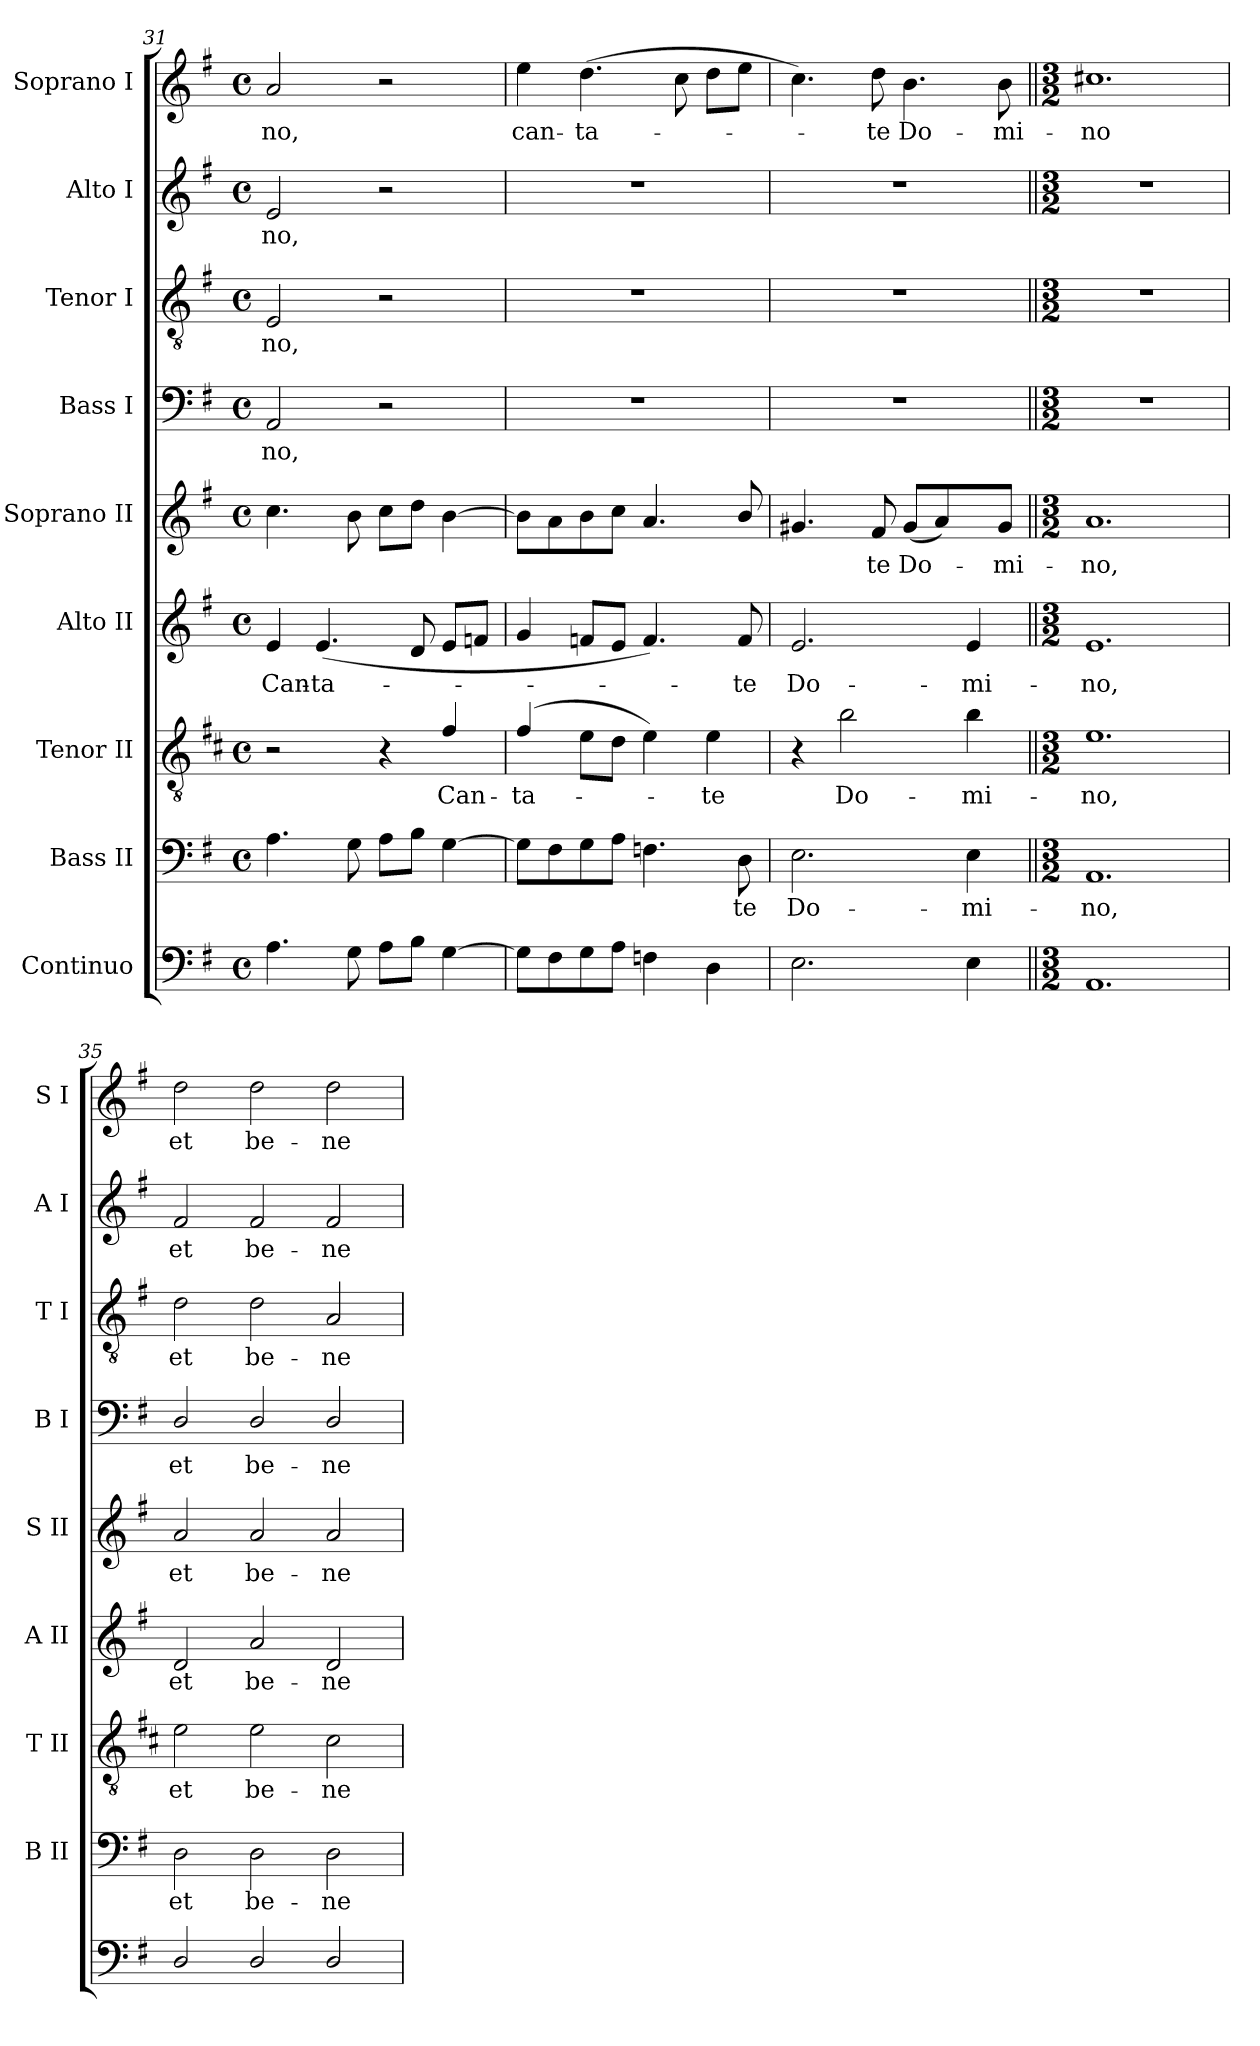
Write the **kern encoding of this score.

**kern	**kern	**text	**kern	**text	**kern	**text	**kern	**text	**kern	**text	**kern	**text	**kern	**text	**kern	**text
*part9	*part8	*part8	*part7	*part7	*part6	*part6	*part5	*part5	*part4	*part4	*part3	*part3	*part2	*part2	*part1	*part1
*staff9	*staff8	*staff8	*staff7	*staff7	*staff6	*staff6	*staff5	*staff5	*staff4	*staff4	*staff3	*staff3	*staff2	*staff2	*staff1	*staff1
*I"Continuo	*I"Bass II	*	*I"Tenor II	*	*I"Alto II	*	*I"Soprano II	*	*I"Bass I	*	*I"Tenor I	*	*I"Alto I	*	*I"Soprano I	*
*	*I'B II	*	*I'T II	*	*I'A II	*	*I'S II	*	*I'B I	*	*I'T I	*	*I'A I	*	*I'S I	*
*clefF4	*clefF4	*	*clefGv2	*	*clefG2	*	*clefG2	*	*clefF4	*	*clefGv2	*	*clefG2	*	*clefG2	*
*	*	*	*ITrd4c7	*	*	*	*	*	*	*	*	*	*	*	*	*
*k[f#]	*k[f#]	*	*k[f#]	*	*k[f#]	*	*k[f#]	*	*k[f#]	*	*k[f#]	*	*k[f#]	*	*k[f#]	*
*G:	*G:	*	*G:	*	*G:	*	*G:	*	*G:	*	*G:	*	*G:	*	*G:	*
*M4/4	*M4/4	*	*M4/4	*	*M4/4	*	*M4/4	*	*M4/4	*	*M4/4	*	*M4/4	*	*M4/4	*
*met(c)	*met(c)	*	*met(c)	*	*met(c)	*	*met(c)	*	*met(c)	*	*met(c)	*	*met(c)	*	*met(c)	*
=31	=31	=31	=31	=31	=31	=31	=31	=31	=31	=31	=31	=31	=31	=31	=31	=31
!	!	!	!	!	!	!LO:LY:b	!	!	!	!LO:LY:b	!	!LO:LY:b	!	!LO:LY:b	!	!LO:LY:b
4.A	4.A	.	2r	.	4e	Can-	4.cc	.	2AA	-no,	2E	no,	2e	-no,	2a	-no,
!	!	!	!	!	!	!LO:LY:b	!	!	!	!	!	!	!	!	!	!
.	.	.	.	.	(<4.e	-ta-	.	.	.	.	.	.	.	.	.	.
8G	8G	.	.	.	.	.	8b	.	.	.	.	.	.	.	.	.
8AL	8AL	.	4r	.	.	.	8ccL	.	2r	.	2r	.	2r	.	2r	.
8BJ	8BJ	.	.	.	8d	.	8ddJ	.	.	.	.	.	.	.	.	.
!	!	!	!	!LO:LY:b	!	!	!	!	!	!	!	!	!	!	!	!
[4G	[4G	.	4B/	Can-	8eL	.	[4b	.	.	.	.	.	.	.	.	.
.	.	.	.	.	8fnJ	.	.	.	.	.	.	.	.	.	.	.
=32	=32	=32	=32	=32	=32	=32	=32	=32	=32	=32	=32	=32	=32	=32	=32	=32
!	!	!	!	!LO:LY:b	!	!	!	!	!	!	!	!	!	!	!	!LO:LY:b
8GL]	8GL]	.	(<4B/	-ta-	4g	.	8bL]	.	1r	.	1r	.	1r	.	4ee	can-
8F#	8F#	.	.	.	.	.	8a	.	.	.	.	.	.	.	.	.
!	!	!	!	!	!	!	!	!	!	!	!	!	!	!	!	!LO:LY:b
8G	8G	.	8AL	.	8fnL	.	8b	.	.	.	.	.	.	.	(>4.dd	-ta-
8AJ	8AJ	.	8GJ	.	8eJ	.	8ccJ	.	.	.	.	.	.	.	.	.
4Fn	4.Fn	.	4A)	.	4.f)	.	4.a	.	.	.	.	.	.	.	.	.
.	.	.	.	.	.	.	.	.	.	.	.	.	.	.	8cc	.
!	!	!	!	!LO:LY:b	!	!	!	!	!	!	!	!	!	!	!	!
4D	.	.	4A	te	.	.	.	.	.	.	.	.	.	.	8ddL	.
!	!	!LO:LY:b	!	!	!	!LO:LY:b	!	!	!	!	!	!	!	!	!	!
.	8D	te	.	.	8f	te	8b/	.	.	.	.	.	.	.	8eeJ	.
=33	=33	=33	=33	=33	=33	=33	=33	=33	=33	=33	=33	=33	=33	=33	=33	=33
!	!	!LO:LY:b	!	!	!	!LO:LY:b	!	!	!	!	!	!	!	!	!	!
2.E	2.E	Do-	4r	.	2.e	Do-	4.g#X	.	1r	.	1r	.	1r	.	4.cc)	.
!	!	!	!	!LO:LY:b	!	!	!	!	!	!	!	!	!	!	!	!
.	.	.	2e	Do-	.	.	.	.	.	.	.	.	.	.	.	.
!	!	!	!	!	!	!	!	!LO:LY:b	!	!	!	!	!	!	!	!LO:LY:b
.	.	.	.	.	.	.	8f#	te	.	.	.	.	.	.	8dd	te
!	!	!	!	!	!	!	!	!LO:LY:b	!	!	!	!	!	!	!	!LO:LY:b
.	.	.	.	.	.	.	(<8g#L	Do-	.	.	.	.	.	.	4.b	Do-
.	.	.	.	.	.	.	4a)	.	.	.	.	.	.	.	.	.
!	!	!LO:LY:b	!	!LO:LY:b	!	!LO:LY:b	!	!	!	!	!	!	!	!	!	!
4E	4E	-mi-	4e	-mi-	4e	-mi-	.	.	.	.	.	.	.	.	.	.
!	!	!	!	!	!	!	!	!LO:LY:b	!	!	!	!	!	!	!	!LO:LY:b
.	.	.	.	.	.	.	8g#J	mi-	.	.	.	.	.	.	8b	-mi-
=34||	=34||	=34||	=34||	=34||	=34||	=34||	=34||	=34||	=34||	=34||	=34||	=34||	=34||	=34||	=34||	=34||
*M3/2	*M3/2	*	*M3/2	*	*M3/2	*	*M3/2	*	*M3/2	*	*M3/2	*	*M3/2	*	*M3/2	*
!	!	!LO:LY:b	!	!LO:LY:b	!	!LO:LY:b	!	!LO:LY:b	!LO:N:vis=1	!	!LO:N:vis=1	!	!LO:N:vis=1	!	!	!LO:LY:b
1.AA	1.AA	-no,	1.A	-no,	1.e	-no,	1.a	-no,	1.r	.	1.r	.	1.r	.	1.cc#X	-no
=35	=35	=35	=35	=35	=35	=35	=35	=35	=35	=35	=35	=35	=35	=35	=35	=35
!	!	!LO:LY:b	!	!LO:LY:b	!	!LO:LY:b	!	!LO:LY:b	!	!LO:LY:b	!	!LO:LY:b	!	!LO:LY:b	!	!LO:LY:b
2D/	2D	et	2A	et	2d	et	2a	et	2D/	et	2d	et	2f#	et	2dd	et
!	!	!LO:LY:b	!	!LO:LY:b	!	!LO:LY:b	!	!LO:LY:b	!	!LO:LY:b	!	!LO:LY:b	!	!LO:LY:b	!	!LO:LY:b
2D/	2D	be-	2A	be-	2a	be-	2a	be-	2D/	be-	2d	be-	2f#	be-	2dd	be-
!	!	!LO:LY:b	!	!LO:LY:b	!	!LO:LY:b	!	!LO:LY:b	!	!LO:LY:b	!	!LO:LY:b	!	!LO:LY:b	!	!LO:LY:b
2D/	2D	-ne-	2F#	-ne-	2d	-ne-	2a	-ne-	2D/	-ne-	2A	-ne-	2f#	-ne-	2dd	-ne-
=	=	=	=	=	=	=	=	=	=	=	=	=	=	=	=	=
*-	*-	*-	*-	*-	*-	*-	*-	*-	*-	*-	*-	*-	*-	*-	*-	*-
